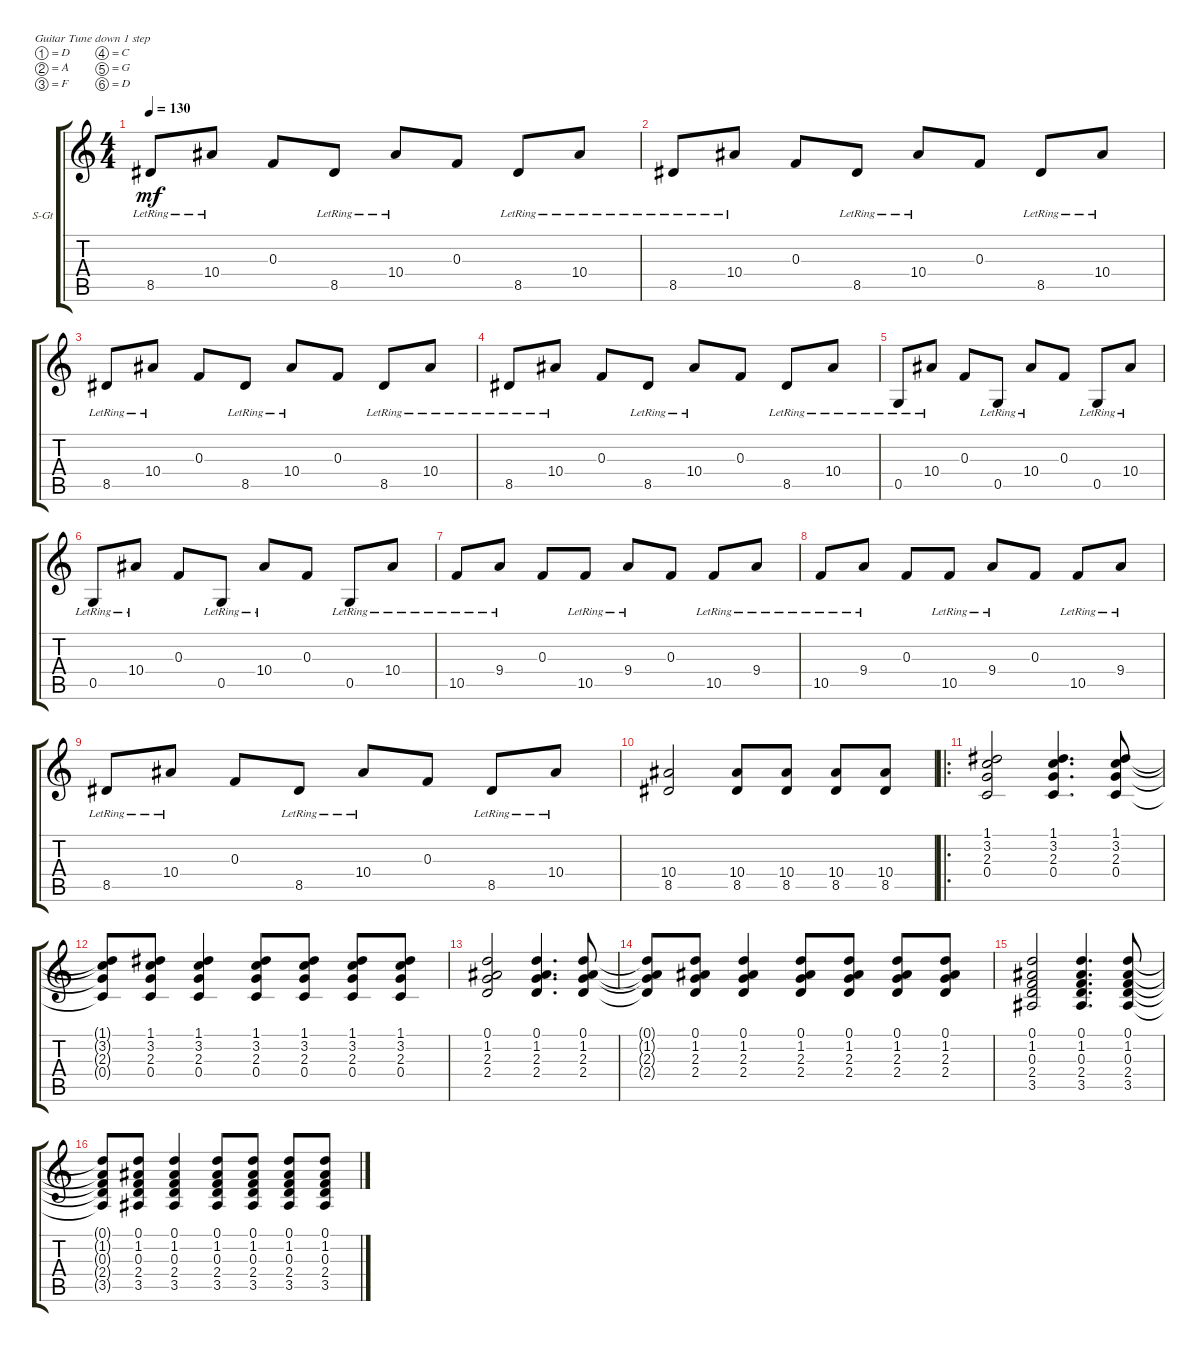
\defaultSystemsLayout 4
\bracketExtendMode groupsimilarinstruments
\firstSystemTrackNameOrientation horizontal
\otherSystemsTrackNameOrientation horizontal
\track ("Steel Guitar" "S-Gt") {instrument acousticguitarsteel}
\staff {score tabs}
\tuning (D4 A3 F3 C3 G2 D2)
\ts (4 4)
\tempo 130
\clef g2
\ks c
8.5{lr}.8{dy mf} 10.4{lr}.8 0.3.8 8.5{lr}.8 10.4{lr}.8 0.3.8 8.5{lr}.8 10.4{lr}.8 |
8.5{lr}.8 10.4{lr}.8 0.3.8 8.5{lr}.8 10.4{lr}.8 0.3.8 8.5{lr}.8 10.4{lr}.8 |
8.5{lr}.8 10.4{lr}.8 0.3.8 8.5{lr}.8 10.4{lr}.8 0.3.8 8.5{lr}.8 10.4{lr}.8 |
8.5{lr}.8 10.4{lr}.8 0.3.8 8.5{lr}.8 10.4{lr}.8 0.3.8 8.5{lr}.8 10.4{lr}.8 |
0.5{lr}.8 10.4{lr}.8 0.3.8 0.5{lr}.8 10.4{lr}.8 0.3.8 0.5{lr}.8 10.4{lr}.8 |
0.5{lr}.8 10.4{lr}.8 0.3.8 0.5{lr}.8 10.4{lr}.8 0.3.8 0.5{lr}.8 10.4{lr}.8 |
10.5{lr}.8 9.4{lr}.8 0.3.8 10.5{lr}.8 9.4{lr}.8 0.3.8 10.5{lr}.8 9.4{lr}.8 |
10.5{lr}.8 9.4{lr}.8 0.3.8 10.5{lr}.8 9.4{lr}.8 0.3.8 10.5{lr}.8 9.4{lr}.8 |
8.5{lr}.8 10.4{lr}.8 0.3.8 8.5{lr}.8 10.4{lr}.8 0.3.8 8.5{lr}.8 10.4{lr}.8 |
(8.5 10.4).2 (10.4 8.5).8 (10.4 8.5).8 (10.4 8.5).8 (10.4 8.5).8 |
\ro
(0.4 2.3 3.2 1.1).2 (0.4 2.3 3.2 1.1).4{d} (0.4 2.3 3.2 1.1).8 |
(0.4{t} 2.3{t} 3.2{t} 1.1{t}).8 (0.4 2.3 3.2 1.1).8 (0.4 2.3 3.2 1.1).4 (0.4 2.3 3.2 1.1).8 (0.4 2.3 3.2 1.1).8 (0.4 2.3 3.2 1.1).8 (0.4 2.3 3.2 1.1).8 |
(2.4 2.3 1.2 0.1).2 (2.4 2.3 1.2 0.1).4{d} (2.4 2.3 1.2 0.1).8 |
(2.4{t} 2.3{t} 1.2{t} 0.1{t}).8 (2.4 2.3 1.2 0.1).8 (2.4 2.3 1.2 0.1).4 (2.4 2.3 1.2 0.1).8 (2.4 2.3 1.2 0.1).8 (2.4 2.3 1.2 0.1).8 (2.4 2.3 1.2 0.1).8 |
(2.4 0.3 1.2 0.1 3.5).2 (2.4 0.3 1.2 0.1 3.5).4{d} (2.4 0.3 1.2 0.1 3.5).8 |
(2.4{t} 0.3{t} 1.2{t} 0.1{t} 3.5{t}).8 (2.4 0.3 1.2 0.1 3.5).8 (2.4 0.3 1.2 0.1 3.5).4 (2.4 0.3 1.2 0.1 3.5).8 (2.4 0.3 1.2 0.1 3.5).8 (2.4 0.3 1.2 0.1 3.5).8 (2.4 0.3 1.2 0.1 3.5).8
